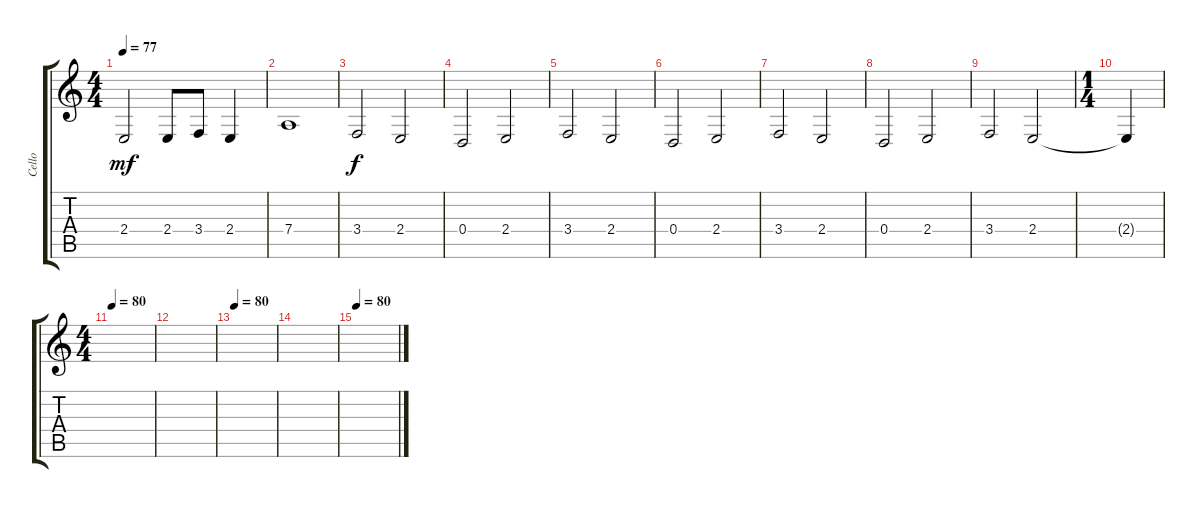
\track ("Cello" "Cello") {instrument cello}
\staff {score tabs}
\tuning (E4 B3 G3 D3 A2 E2) {hide}
\ts (4 4)
\tempo 77
\clef g2
\ks c
2.4.2{dy mf} 2.4.8 3.4.8 2.4.4 |
7.4.1 |
3.4.2{dy f} 2.4.2 |
0.4.2 2.4.2 |
3.4.2 2.4.2 |
0.4.2 2.4.2 |
3.4.2 2.4.2 |
0.4.2 2.4.2 |
3.4.2 2.4.2 |
\ts (1 4)
2.4{t}.4 |
\ts (4 4)
\tempo 80
|
|
\tempo 80
|
|
\tempo 80
